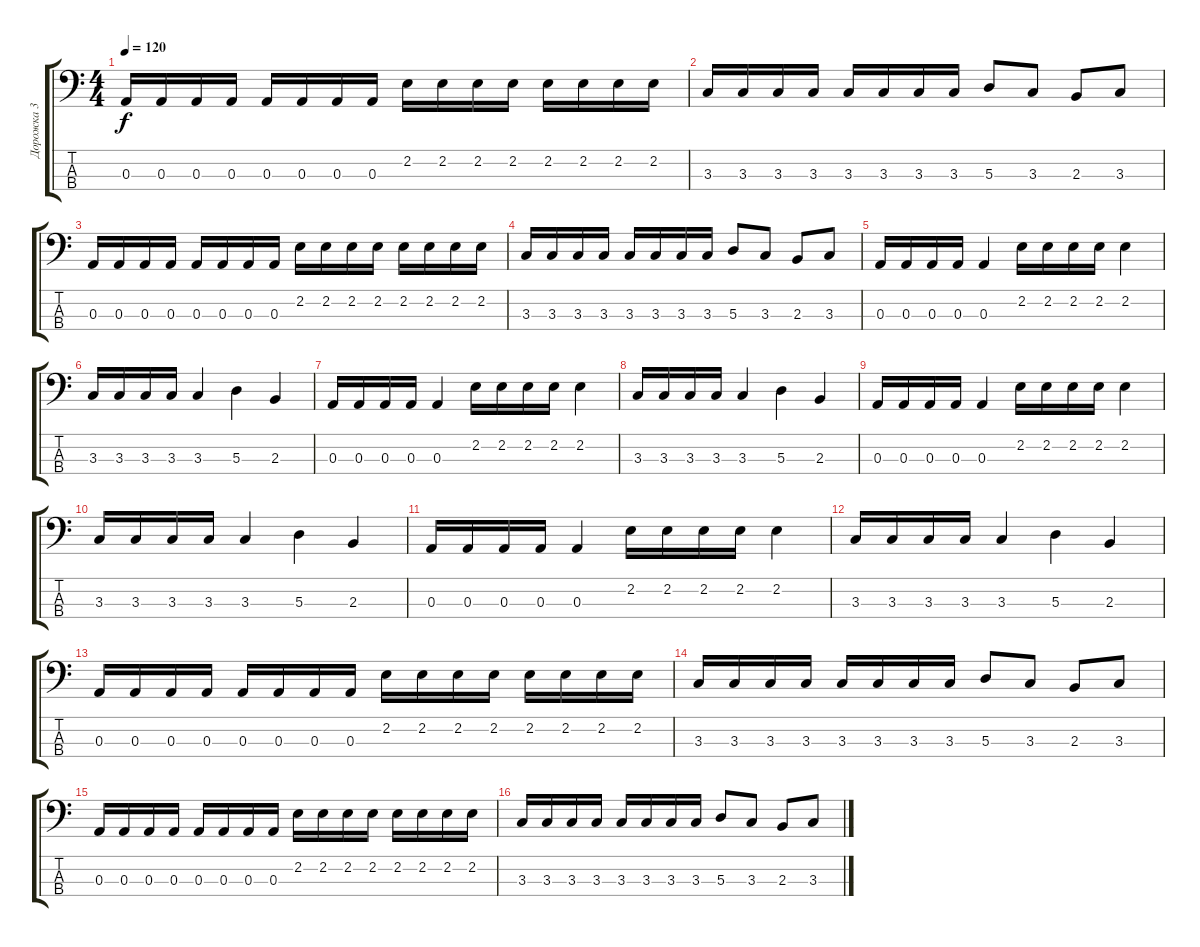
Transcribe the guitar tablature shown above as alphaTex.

\track ("Дорожка 3" "Дорожка 3") {instrument electricbassfinger}
\staff {score tabs}
\tuning (G2 D2 A1 E1) {hide}
\ts (4 4)
\tempo 120
\clef f4
\ks c
0.3.16{dy f} 0.3.16 0.3.16 0.3.16 0.3.16 0.3.16 0.3.16 0.3.16 2.2.16 2.2.16 2.2.16 2.2.16 2.2.16 2.2.16 2.2.16 2.2.16 |
3.3.16 3.3.16 3.3.16 3.3.16 3.3.16 3.3.16 3.3.16 3.3.16 5.3.8 3.3.8 2.3.8 3.3.8 |
0.3.16 0.3.16 0.3.16 0.3.16 0.3.16 0.3.16 0.3.16 0.3.16 2.2.16 2.2.16 2.2.16 2.2.16 2.2.16 2.2.16 2.2.16 2.2.16 |
3.3.16 3.3.16 3.3.16 3.3.16 3.3.16 3.3.16 3.3.16 3.3.16 5.3.8 3.3.8 2.3.8 3.3.8 |
0.3.16 0.3.16 0.3.16 0.3.16 0.3.4 2.2.16 2.2.16 2.2.16 2.2.16 2.2.4 |
3.3.16 3.3.16 3.3.16 3.3.16 3.3.4 5.3.4 2.3.4 |
0.3.16 0.3.16 0.3.16 0.3.16 0.3.4 2.2.16 2.2.16 2.2.16 2.2.16 2.2.4 |
3.3.16 3.3.16 3.3.16 3.3.16 3.3.4 5.3.4 2.3.4 |
0.3.16 0.3.16 0.3.16 0.3.16 0.3.4 2.2.16 2.2.16 2.2.16 2.2.16 2.2.4 |
3.3.16 3.3.16 3.3.16 3.3.16 3.3.4 5.3.4 2.3.4 |
0.3.16 0.3.16 0.3.16 0.3.16 0.3.4 2.2.16 2.2.16 2.2.16 2.2.16 2.2.4 |
3.3.16 3.3.16 3.3.16 3.3.16 3.3.4 5.3.4 2.3.4 |
0.3.16 0.3.16 0.3.16 0.3.16 0.3.16 0.3.16 0.3.16 0.3.16 2.2.16 2.2.16 2.2.16 2.2.16 2.2.16 2.2.16 2.2.16 2.2.16 |
3.3.16 3.3.16 3.3.16 3.3.16 3.3.16 3.3.16 3.3.16 3.3.16 5.3.8 3.3.8 2.3.8 3.3.8 |
0.3.16 0.3.16 0.3.16 0.3.16 0.3.16 0.3.16 0.3.16 0.3.16 2.2.16 2.2.16 2.2.16 2.2.16 2.2.16 2.2.16 2.2.16 2.2.16 |
3.3.16 3.3.16 3.3.16 3.3.16 3.3.16 3.3.16 3.3.16 3.3.16 5.3.8 3.3.8 2.3.8 3.3.8
